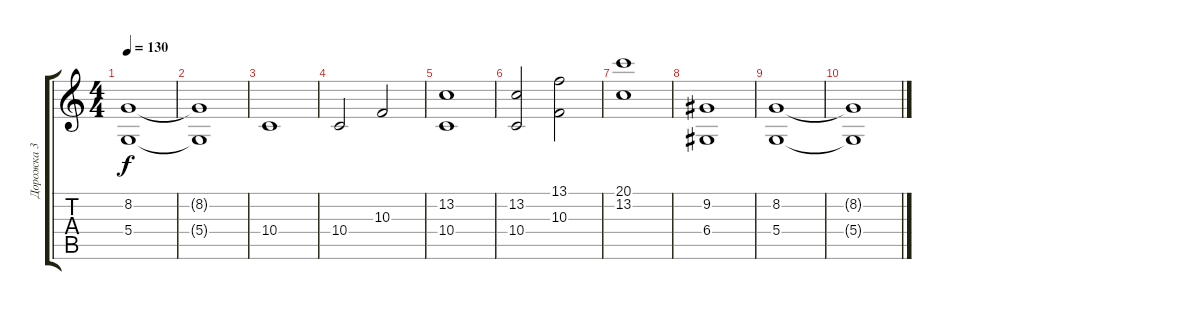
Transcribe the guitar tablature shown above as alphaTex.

\track ("Дорожка 3" "Дорожка 3") {instrument synthstrings1}
\staff {score tabs}
\tuning (E4 B3 G3 D3 A2 E2) {hide}
\ts (4 4)
\tempo 130
\clef g2
\ks c
(8.2 5.4).1{dy f} |
(8.2{t} 5.4{t}).1 |
10.4.1 |
10.4.2 10.3.2 |
(13.2 10.4).1 |
(13.2 10.4).2 (13.1 10.3).2 |
(20.1 13.2).1 |
(9.2 6.4).1 |
(8.2 5.4).1 |
(8.2{t} 5.4{t}).1
